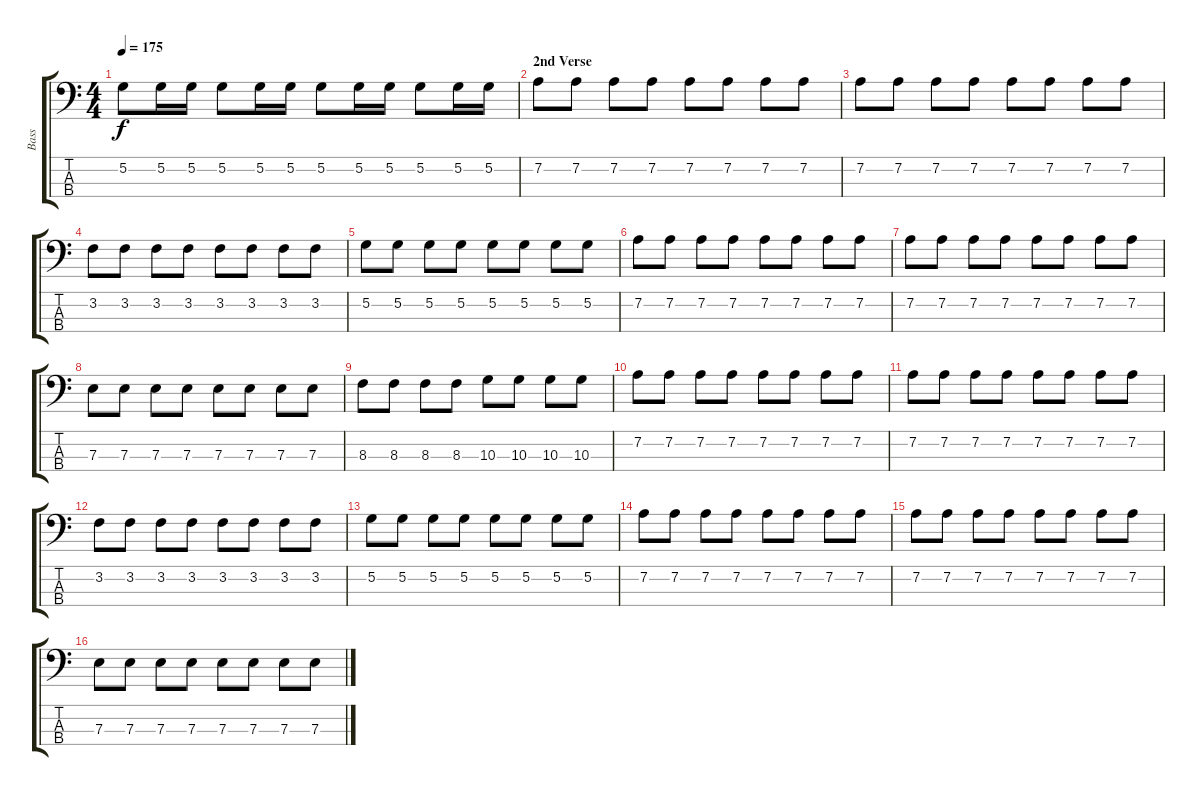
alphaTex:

\track ("Bass" "Bass") {instrument electricbassfinger}
\staff {score tabs}
\tuning (G2 D2 A1 E1) {hide}
\ts (4 4)
\tempo 175
\clef f4
\ks c
5.2.8{dy f} 5.2.16 5.2.16 5.2.8 5.2.16 5.2.16 5.2.8 5.2.16 5.2.16 5.2.8 5.2.16 5.2.16 |
\section ("" "2nd Verse")
7.2.8 7.2.8 7.2.8 7.2.8 7.2.8 7.2.8 7.2.8 7.2.8 |
7.2.8 7.2.8 7.2.8 7.2.8 7.2.8 7.2.8 7.2.8 7.2.8 |
3.2.8 3.2.8 3.2.8 3.2.8 3.2.8 3.2.8 3.2.8 3.2.8 |
5.2.8 5.2.8 5.2.8 5.2.8 5.2.8 5.2.8 5.2.8 5.2.8 |
7.2.8 7.2.8 7.2.8 7.2.8 7.2.8 7.2.8 7.2.8 7.2.8 |
7.2.8 7.2.8 7.2.8 7.2.8 7.2.8 7.2.8 7.2.8 7.2.8 |
7.3.8 7.3.8 7.3.8 7.3.8 7.3.8 7.3.8 7.3.8 7.3.8 |
8.3.8 8.3.8 8.3.8 8.3.8 10.3.8 10.3.8 10.3.8 10.3.8 |
7.2.8 7.2.8 7.2.8 7.2.8 7.2.8 7.2.8 7.2.8 7.2.8 |
7.2.8 7.2.8 7.2.8 7.2.8 7.2.8 7.2.8 7.2.8 7.2.8 |
3.2.8 3.2.8 3.2.8 3.2.8 3.2.8 3.2.8 3.2.8 3.2.8 |
5.2.8 5.2.8 5.2.8 5.2.8 5.2.8 5.2.8 5.2.8 5.2.8 |
7.2.8 7.2.8 7.2.8 7.2.8 7.2.8 7.2.8 7.2.8 7.2.8 |
7.2.8 7.2.8 7.2.8 7.2.8 7.2.8 7.2.8 7.2.8 7.2.8 |
7.3.8 7.3.8 7.3.8 7.3.8 7.3.8 7.3.8 7.3.8 7.3.8
